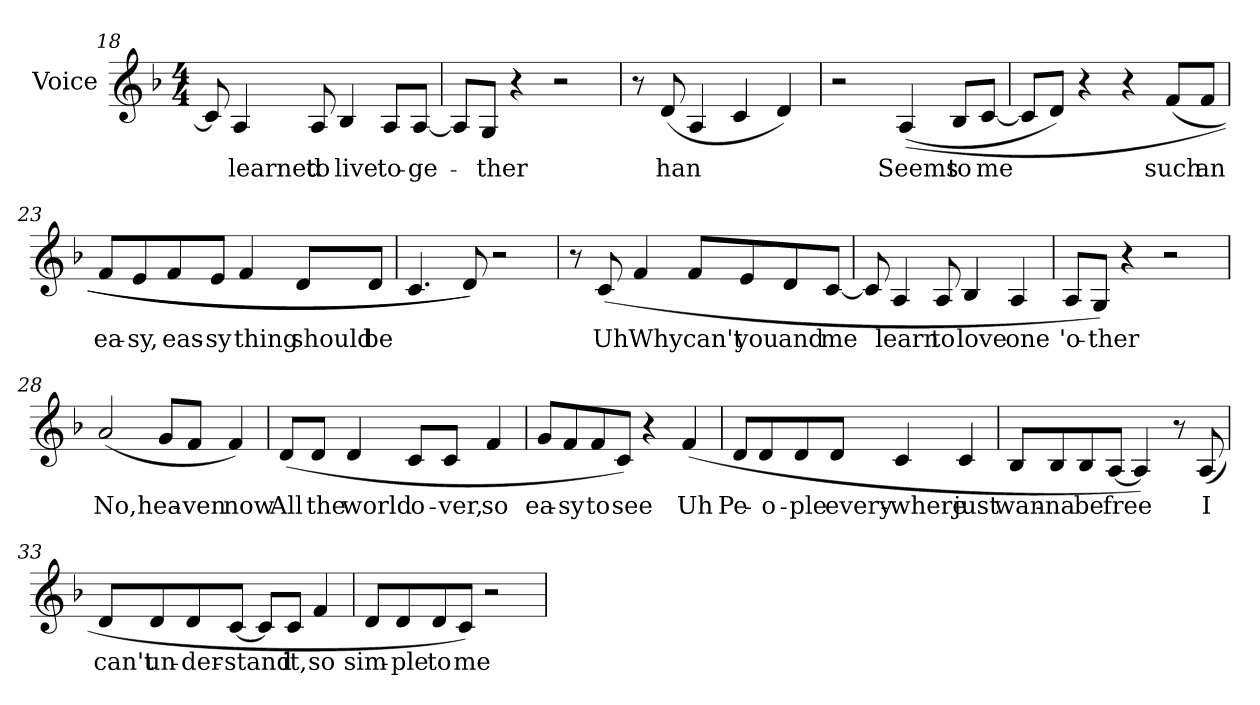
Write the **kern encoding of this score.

**kern	**text
*part1	*part1
*staff1	*staff1
*I"Voice	*
*I'Voice	*
*clefG2	*
*k[b-]	*
*F:	*
*M4/4	*
=18	=18
8ci/]	.
!	!LO:LY:b:color=#000000
4Ai/	learned
!	!LO:LY:b:color=#000000
8Ai/	to
!	!LO:LY:b:color=#000000
4B-i/	live
!	!LO:LY:b:color=#000000
8Ai/L	to-
!	!LO:LY:b:color=#000000
[8Ai/J	-ge-
=19	=19
8Ai/L]	.
!	!LO:LY:b:color=#000000
8Gi/J	-ther
4r	.
2r	.
=20	=20
8r	.
!	!LO:LY:b:color=#000000
(8di/	han
4Ai/	.
4ci/	.
4di/)	.
=21	=21
2r	.
!	!LO:LY:b:color=#000000
((4Ai/	Seems
!	!LO:LY:b:color=#000000
8B-i/L	to
!	!LO:LY:b:color=#000000
[8ci/J	me
!!LO:LB:g=z
=22	=22
8ci/L]	.
8di/J)	.
4r	.
4r	.
!	!LO:LY:b:color=#000000
(8fi/L	such
!	!LO:LY:b:color=#000000
8fi/J	an
=23	=23
!	!LO:LY:b:color=#000000
8fi/L	ea-
!	!LO:LY:b:color=#000000
8ei/	-sy,
!	!LO:LY:b:color=#000000
8fi/	eas-
!	!LO:LY:b:color=#000000
8ei/J	-sy
!	!LO:LY:b:color=#000000
4fi/	thing
!	!LO:LY:b:color=#000000
8di/L	should
!	!LO:LY:b:color=#000000
8di/J	be
=24	=24
4.ci/	.
8di/))	.
2r	.
=25	=25
8r	.
!	!LO:LY:b:color=#000000
(8ci/	Uh
!	!LO:LY:b:color=#000000
4fi/	Why
!	!LO:LY:b:color=#000000
8fi/L	can't
!	!LO:LY:b:color=#000000
8ei/	you
!	!LO:LY:b:color=#000000
8di/	and
!	!LO:LY:b:color=#000000
[8ci/J	me
!!LO:LB:g=z
=26	=26
8ci/]	.
!	!LO:LY:b:color=#000000
4Ai/	learn
!	!LO:LY:b:color=#000000
8Ai/	to
!	!LO:LY:b:color=#000000
4B-i/	love
!	!LO:LY:b:color=#000000
4Ai/	one
=27	=27
!	!LO:LY:b:color=#000000
8Ai/L	'o-
!	!LO:LY:b:color=#000000
8Gi/J)	-ther
4r	.
2r	.
=28	=28
!	!LO:LY:b:color=#000000
(2ai/	No,
!	!LO:LY:b:color=#000000
8gi/L	hea-
!	!LO:LY:b:color=#000000
8fi/J	-ven
!	!LO:LY:b:color=#000000
4fi/)	now
=29	=29
!	!LO:LY:b:color=#000000
(8di/L	All
!	!LO:LY:b:color=#000000
8di/J	the
!	!LO:LY:b:color=#000000
4di/	world
!	!LO:LY:b:color=#000000
8ci/L	o-
!	!LO:LY:b:color=#000000
8ci/J	-ver,
!	!LO:LY:b:color=#000000
4fi/	so
!!LO:LB:g=z
=30	=30
!	!LO:LY:b:color=#000000
8gi/L	ea-
!	!LO:LY:b:color=#000000
8fi/	-sy
!	!LO:LY:b:color=#000000
8fi/	to
!	!LO:LY:b:color=#000000
8ci/J)	see
4r	.
!	!LO:LY:b:color=#000000
(4fi/	Uh
=31	=31
!	!LO:LY:b:color=#000000
8di/L	Pe-
!	!LO:LY:b:color=#000000
8di/	-o-
!	!LO:LY:b:color=#000000
8di/	-ple
!	!LO:LY:b:color=#000000
8di/J	every-
!	!LO:LY:b:color=#000000
4ci/	-where
!	!LO:LY:b:color=#000000
4ci/	just
=32	=32
!	!LO:LY:b:color=#000000
8B-i/L	wan-
!	!LO:LY:b:color=#000000
8B-i/	-na
!	!LO:LY:b:color=#000000
8B-i/	be
!	!LO:LY:b:color=#000000
[8Ai/J	free
4Ai/])	.
8r	.
!	!LO:LY:b:color=#000000
(8Ai/	I
!!LO:LB:g=z
=33	=33
!	!LO:LY:b:color=#000000
8di/L	can't
!	!LO:LY:b:color=#000000
8di/	un-
!	!LO:LY:b:color=#000000
8di/	-der-
!	!LO:LY:b:color=#000000
[8ci/J	-stand
8ci/L]	.
!	!LO:LY:b:color=#000000
8ci/J	it,
!	!LO:LY:b:color=#000000
4fi/	so
=34	=34
!	!LO:LY:b:color=#000000
8di/L	sim-
!	!LO:LY:b:color=#000000
8di/	-ple
!	!LO:LY:b:color=#000000
8di/	to
!	!LO:LY:b:color=#000000
8ci/J)	me
2r	.
=	=
*-	*-
